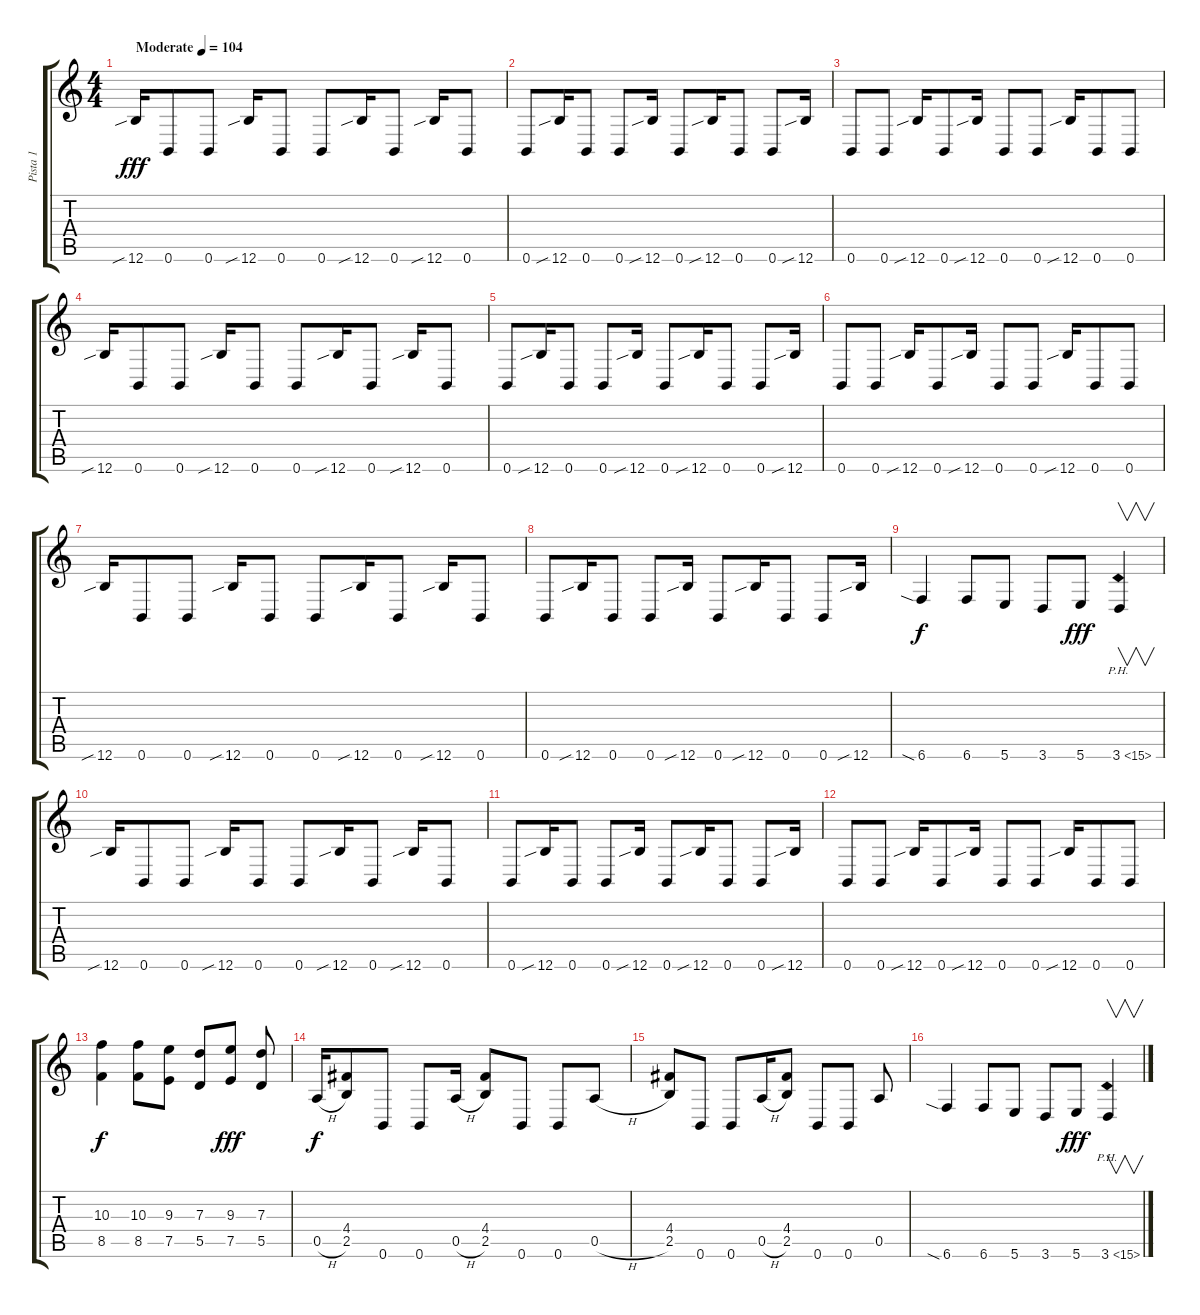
\track ("Pista 1" "Pista 1") {instrument distortionguitar}
\staff {score tabs}
\tuning (E4 B3 G3 D3 A2 B1) {hide}
\ts (4 4)
\tempo (104 "Moderate")
\clef g2
\ks c
12.6{sib}.16{dy fff instrument distortionguitar} 0.6.8 0.6.8 12.6{sib}.16 0.6.8 0.6.8 12.6{sib}.16 0.6.8 12.6{sib}.16 0.6.8 |
0.6.8 12.6{sib}.16 0.6.8 0.6.8 12.6{sib}.16 0.6.8 12.6{sib}.16 0.6.8 0.6.8 12.6{sib}.16 |
0.6.8 0.6.8 12.6{sib}.16 0.6.8 12.6{sib}.16 0.6.8 0.6.8 12.6{sib}.16 0.6.8 0.6.8 |
12.6{sib}.16 0.6.8 0.6.8 12.6{sib}.16 0.6.8 0.6.8 12.6{sib}.16 0.6.8 12.6{sib}.16 0.6.8 |
0.6.8 12.6{sib}.16 0.6.8 0.6.8 12.6{sib}.16 0.6.8 12.6{sib}.16 0.6.8 0.6.8 12.6{sib}.16 |
0.6.8 0.6.8 12.6{sib}.16 0.6.8 12.6{sib}.16 0.6.8 0.6.8 12.6{sib}.16 0.6.8 0.6.8 |
12.6{sib}.16 0.6.8 0.6.8 12.6{sib}.16 0.6.8 0.6.8 12.6{sib}.16 0.6.8 12.6{sib}.16 0.6.8 |
0.6.8 12.6{sib}.16 0.6.8 0.6.8 12.6{sib}.16 0.6.8 12.6{sib}.16 0.6.8 0.6.8 12.6{sib}.16 |
6.6{sia}.4{dy f} 6.6.8 5.6.8 3.6.8 5.6.8{dy fff} 3.6{ph 12}.4{v} |
12.6{sib}.16 0.6.8 0.6.8 12.6{sib}.16 0.6.8 0.6.8 12.6{sib}.16 0.6.8 12.6{sib}.16 0.6.8 |
0.6.8 12.6{sib}.16 0.6.8 0.6.8 12.6{sib}.16 0.6.8 12.6{sib}.16 0.6.8 0.6.8 12.6{sib}.16 |
0.6.8 0.6.8 12.6{sib}.16 0.6.8 12.6{sib}.16 0.6.8 0.6.8 12.6{sib}.16 0.6.8 0.6.8 |
(10.3 8.5).4{dy f} (10.3 8.5).8 (9.3 7.5).8 (7.3 5.5).8 (9.3 7.5).8{dy fff} (7.3 5.5).8 |
0.5{h}.16{dy f} (4.4 2.5).8 0.6.8 0.6.8 0.5{h}.16 (4.4 2.5).8 0.6.8 0.6.8 0.5{h}.8 |
(4.4 2.5).8 0.6.8 0.6.8 0.5{h}.16 (4.4 2.5).8 0.6.8 0.6.8 0.5.8 |
6.6{sia}.4 6.6.8 5.6.8 3.6.8 5.6.8{dy fff} 3.6{ph 12}.4{v}
